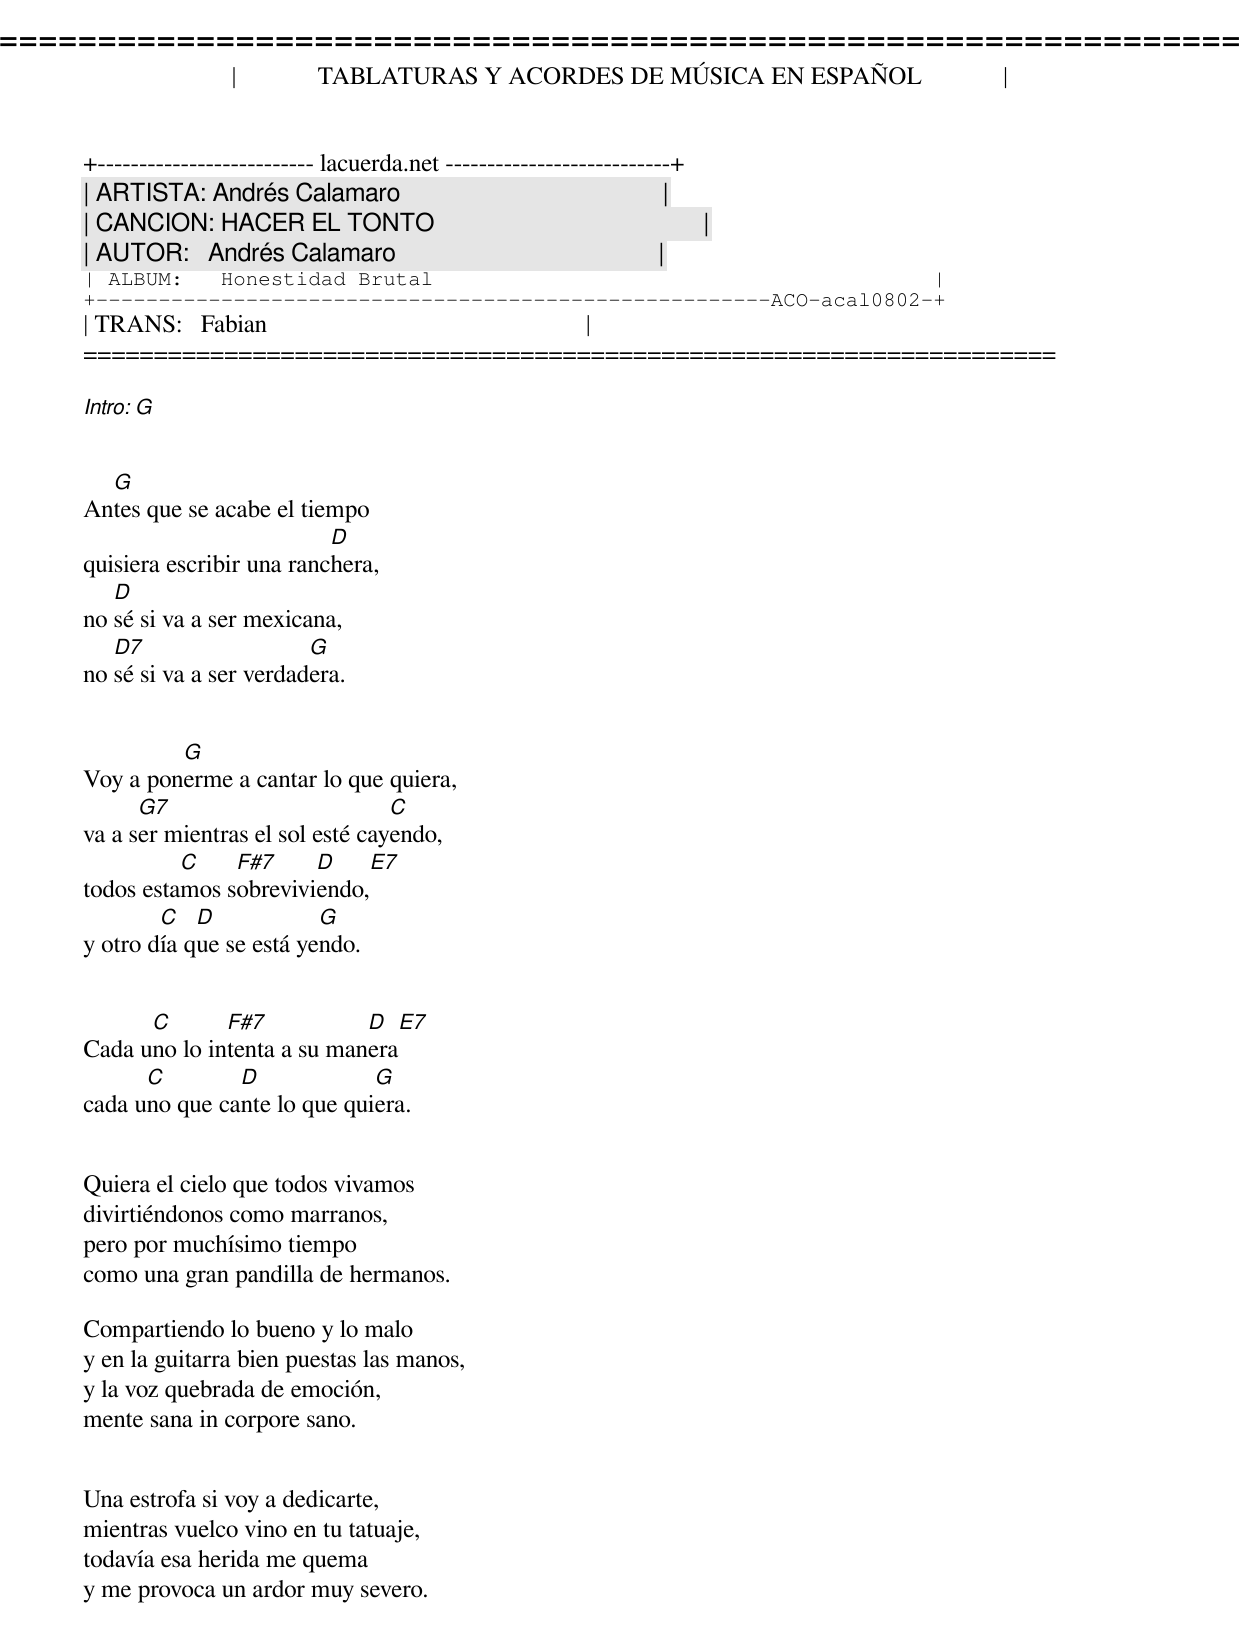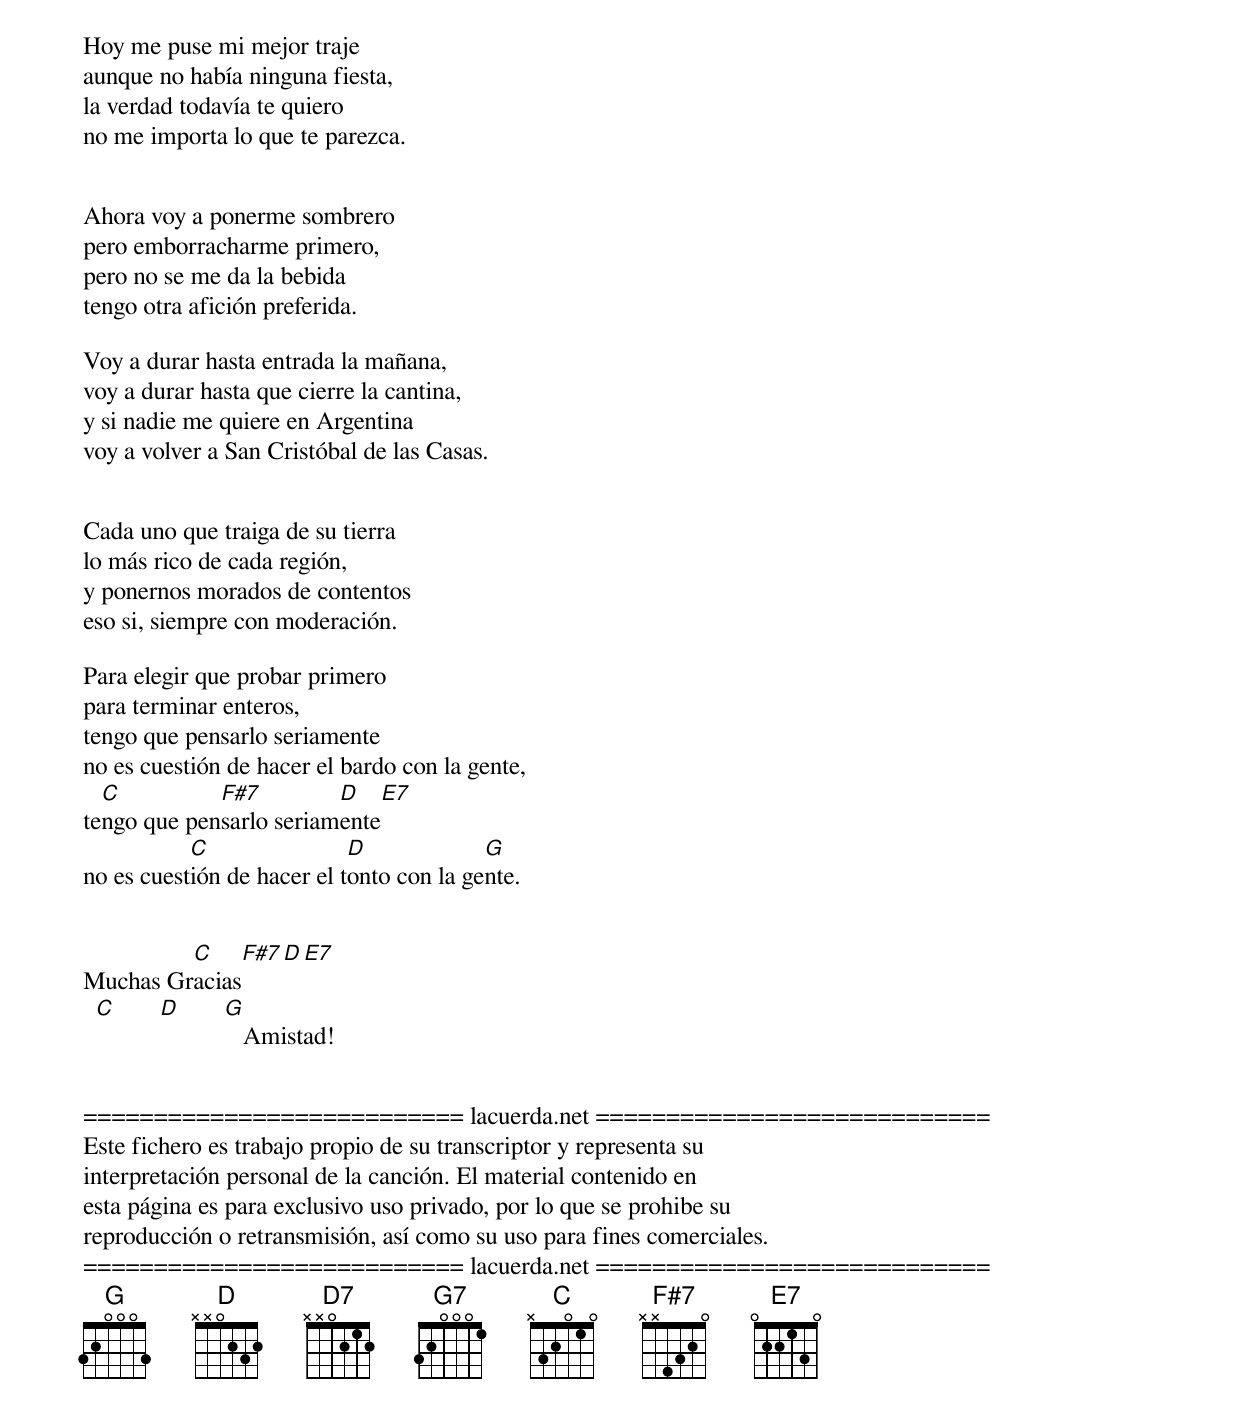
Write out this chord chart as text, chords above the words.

=====================================================================
|             TABLATURAS Y ACORDES DE MÚSICA EN ESPAÑOL             |
+-------------------------- lacuerda.net ---------------------------+
| ARTISTA: Andrés Calamaro                                          |
| CANCION: HACER EL TONTO                                           |
| AUTOR:   Andrés Calamaro                                          |
| ALBUM:   Honestidad Brutal                                        |
+------------------------------------------------------ACO-acal0802-+
| TRANS:   Fabian                                                   |
=====================================================================

Intro: G


  G
Antes que se acabe el tiempo
                          D
quisiera escribir una ranchera,
   D
no sé si va a ser mexicana,
   D7                   G
no sé si va a ser verdadera.


         G
Voy a ponerme a cantar lo que quiera,
      G7                         C
va a ser mientras el sol esté cayendo,
          C    F#7     D     E7
todos estamos sobreviviendo,
        C   D            G
y otro día que se está yendo.


      C       F#7           D     E7
Cada uno lo intenta a su manera
      C        D             G
cada uno que cante lo que quiera.


Quiera el cielo que todos vivamos
divirtiéndonos como marranos,
pero por muchísimo tiempo
como una gran pandilla de hermanos.

Compartiendo lo bueno y lo malo
y en la guitarra bien puestas las manos,
y la voz quebrada de emoción,
mente sana in corpore sano.


Una estrofa si voy a dedicarte,
mientras vuelco vino en tu tatuaje,
todavía esa herida me quema
y me provoca un ardor muy severo.

Hoy me puse mi mejor traje
aunque no había ninguna fiesta,
la verdad todavía te quiero
no me importa lo que te parezca.


Ahora voy a ponerme sombrero
pero emborracharme primero,
pero no se me da la bebida
tengo otra afición preferida.

Voy a durar hasta entrada la mañana,
voy a durar hasta que cierre la cantina,
y si nadie me quiere en Argentina
voy a volver a San Cristóbal de las Casas.


Cada uno que traiga de su tierra
lo más rico de cada región,
y ponernos morados de contentos
eso si, siempre con moderación.

Para elegir que probar primero
para terminar enteros,
tengo que pensarlo seriamente
no es cuestión de hacer el bardo con la gente,
  C          F#7         D     E7
tengo que pensarlo seriamente
           C                D             G
no es cuestión de hacer el tonto con la gente.


         C       F#7      D          E7
Muchas Gracias
  C      D      G
                   Amistad!


=========================== lacuerda.net ============================
Este fichero es trabajo propio de su transcriptor y representa su
interpretación personal de la canción. El material contenido en
esta página es para exclusivo uso privado, por lo que se prohibe su
reproducción o retransmisión, así como su uso para fines comerciales.
=========================== lacuerda.net ============================
